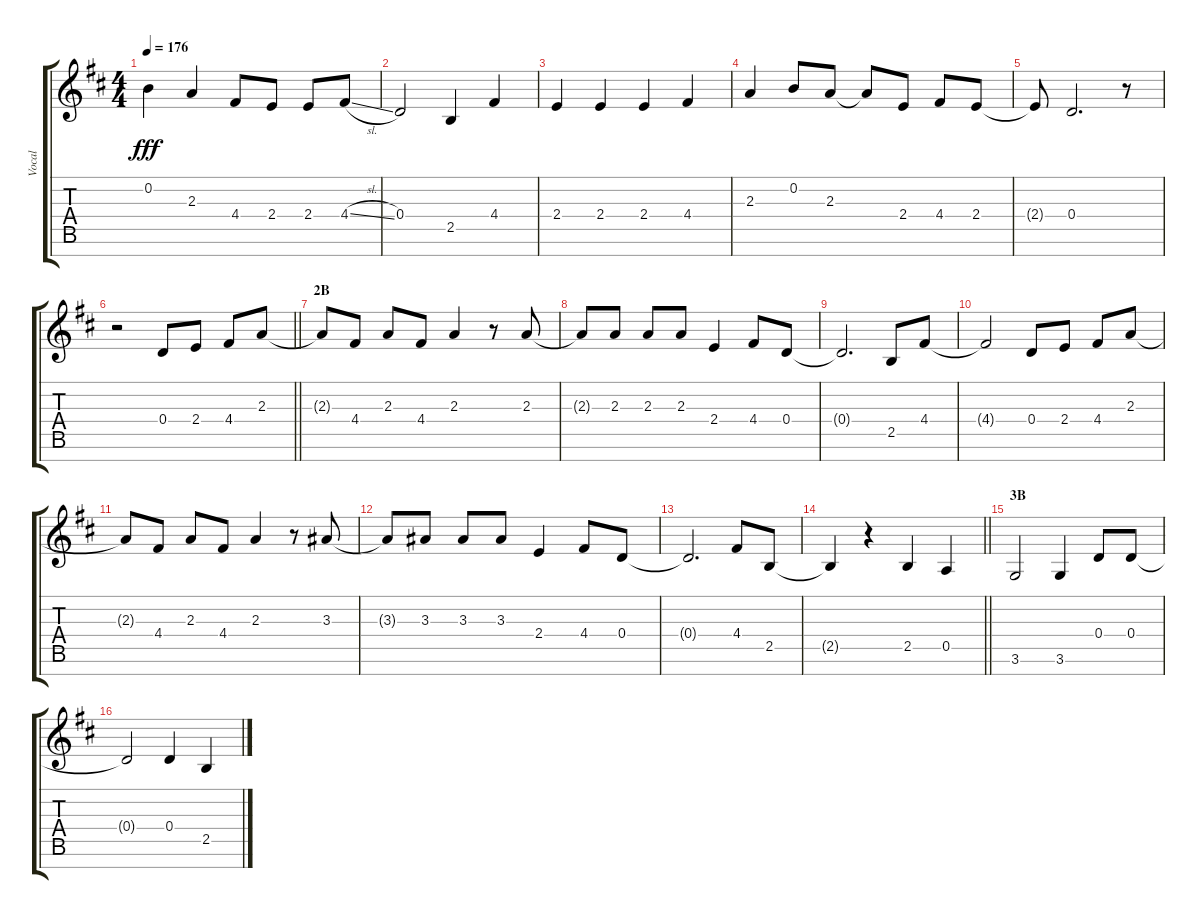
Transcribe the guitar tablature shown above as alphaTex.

\track ("Vocal" "Vocal") {instrument voiceoohs}
\staff {score tabs}
\tuning (E5 B4 G4 D4 A3 E3 B2) {hide}
\ts (4 4)
\tempo 176
\clef g2
\ks d
0.2.4{dy fff} 2.3.4 4.4.8 2.4.8 2.4.8 4.4{sl}.8 |
0.4.2 2.5.4 4.4.4 |
2.4.4 2.4.4 2.4.4 4.4.4 |
2.3.4 0.2.8 2.3.8 2.3{t}.8 2.4.8 4.4.8 2.4.8 |
2.4{t}.8 0.4.2{d} r.8 |
\barLineRight lightlight
r.2 0.4.8 2.4.8 4.4.8 2.3.8 |
\section ("" "2B")
2.3{t}.8 4.4.8 2.3.8 4.4.8 2.3.4 r.8 2.3.8 |
2.3{t}.8 2.3.8 2.3.8 2.3.8 2.4.4 4.4.8 0.4.8 |
0.4{t}.2{d} 2.5.8 4.4.8 |
4.4{t}.2 0.4.8 2.4.8 4.4.8 2.3.8 |
2.3{t}.8 4.4.8 2.3.8 4.4.8 2.3.4 r.8 3.3.8 |
3.3{t}.8 3.3.8 3.3.8 3.3.8 2.4.4 4.4.8 0.4.8 |
0.4{t}.2{d} 4.4.8 2.5.8 |
\barLineRight lightlight
2.5{t}.4 r.4 2.5.4 0.5.4 |
\section ("" "3B")
3.6.2 3.6.4 0.4.8 0.4.8 |
0.4{t}.2 0.4.4 2.5.4
